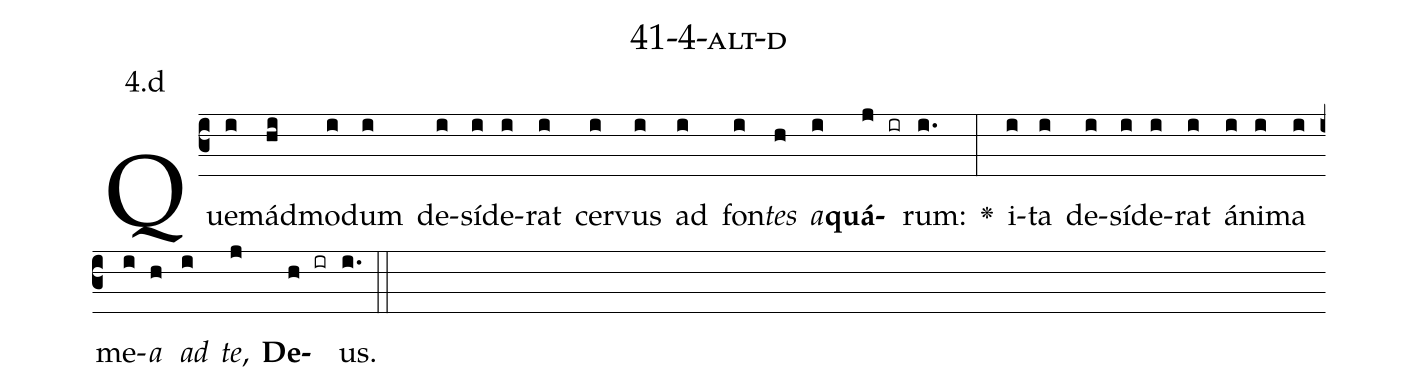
name: 41-4-alt-d;
annotation: 4.d;
%%
(c3)Quem(i)ád(hi)mo(i)dum(i) de(i)sí(i)de(i)rat(i) cer(i)vus(i) ad(i) fon(i)<i>tes</i>(h) <i>a</i>(i)<b>quá</b>(j ir)rum:(i.) <v>\greheightstar</v>(:) i(i)ta(i) de(i)sí(i)de(i)rat(i) á(i)ni(i)ma(i) me(i)<i>a</i>(h) <i>ad</i>(i) <i>te</i>,(j) <b>De</b>(h ir)us.(i.) (::)


%E(i) u(h) o(i) u(j) a(h) e.(i.) (::)
